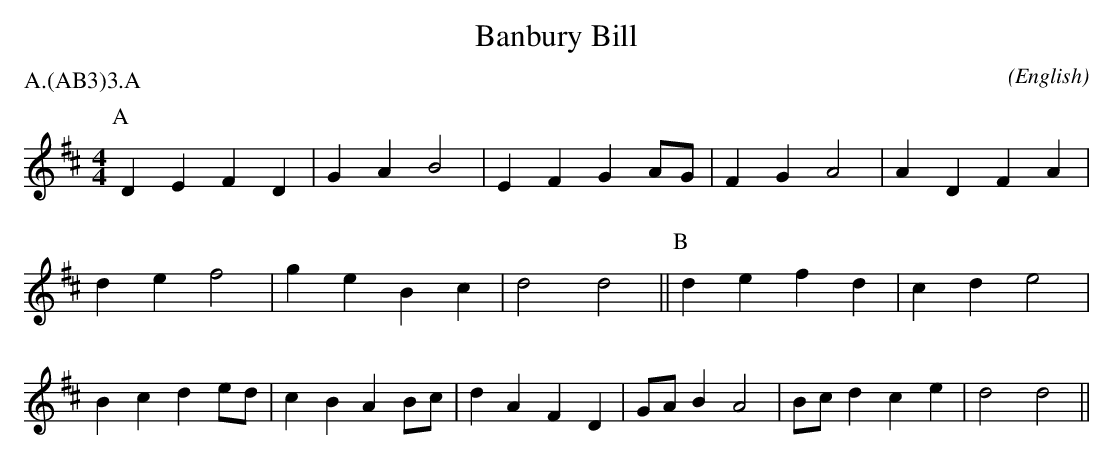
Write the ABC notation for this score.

X:1
T:Banbury Bill
M:4/4
C:
O:English
P:A.(AB3)3.A
K:D
P:A
D2 E2 F2 D2 | G2 A2 B4        | E2 F2 G2 AG | F2 G2 A4    |\
A2 D2 F2 A2 | d2 e2 f4        | g2 e2 B2 c2 | d4    d4    ||\
P:B
d2 e2 f2 d2 | c2 d2 e4        | B2 c2 d2 ed | c2 B2 A2 Bc |\
d2 A2 F2 D2 | GA B2 A4        | Bc d2 c2 e2 | d4    d4    ||
